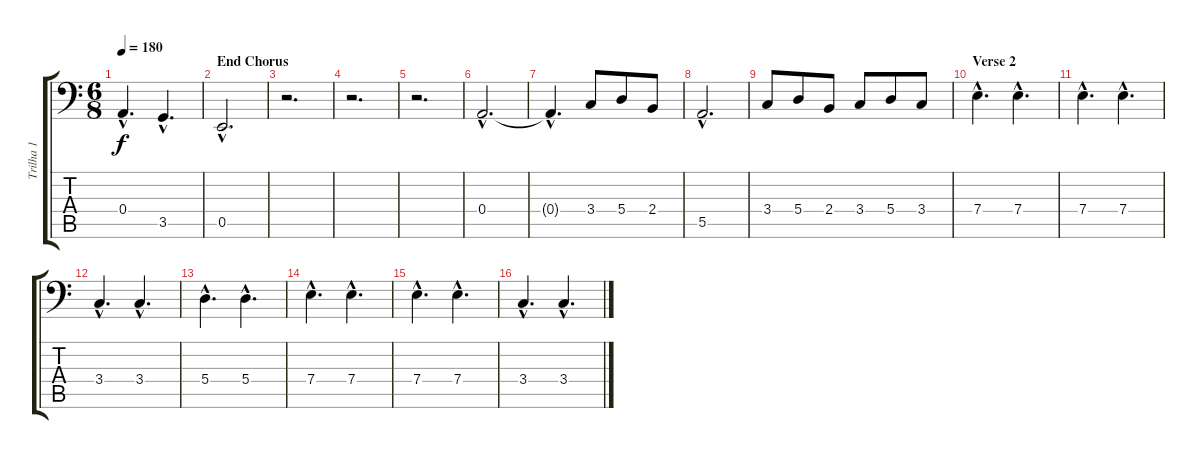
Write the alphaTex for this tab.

\track ("Trilha 1" "Trilha 1") {instrument electricbassfinger}
\staff {score tabs}
\tuning (C3 G2 D2 A1 E1 B0) {hide}
\ts (6 8)
\tempo 180
\clef f4
\ks c
0.4{hac}.4{d dy f} 3.5{hac}.4{d} |
\section ("" "End Chorus")
0.5{hac}.2{d} |
r.2{d} |
r.2{d} |
r.2{d} |
0.4{hac}.2{d} |
0.4{hac t}.4{d} 3.4.8 5.4.8 2.4.8 |
5.5{hac}.2{d} |
3.4.8 5.4.8 2.4.8 3.4.8 5.4.8 3.4.8 |
\section ("" "Verse 2")
7.4{hac}.4{d} 7.4{hac}.4{d} |
7.4{hac}.4{d} 7.4{hac}.4{d} |
3.4{hac}.4{d} 3.4{hac}.4{d} |
5.4{hac}.4{d} 5.4{hac}.4{d} |
7.4{hac}.4{d} 7.4{hac}.4{d} |
7.4{hac}.4{d} 7.4{hac}.4{d} |
3.4{hac}.4{d} 3.4{hac}.4{d}
